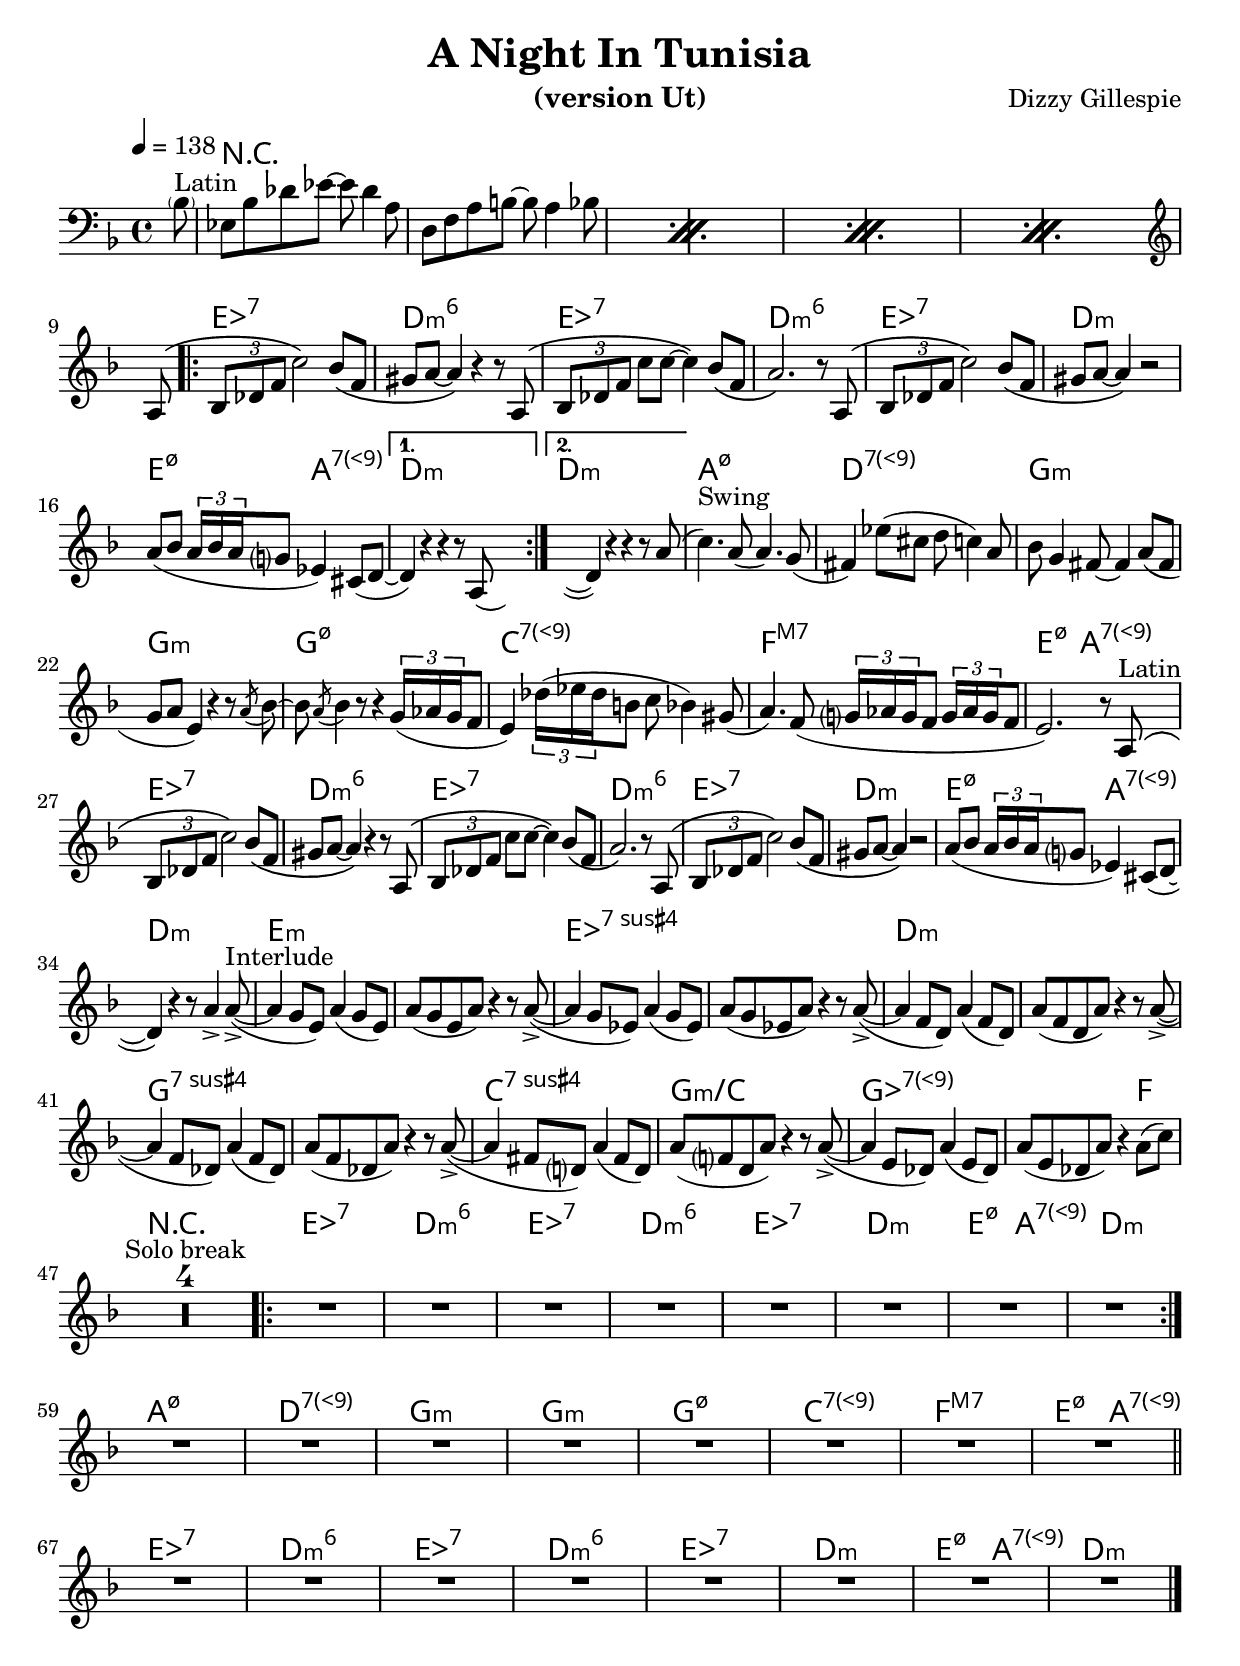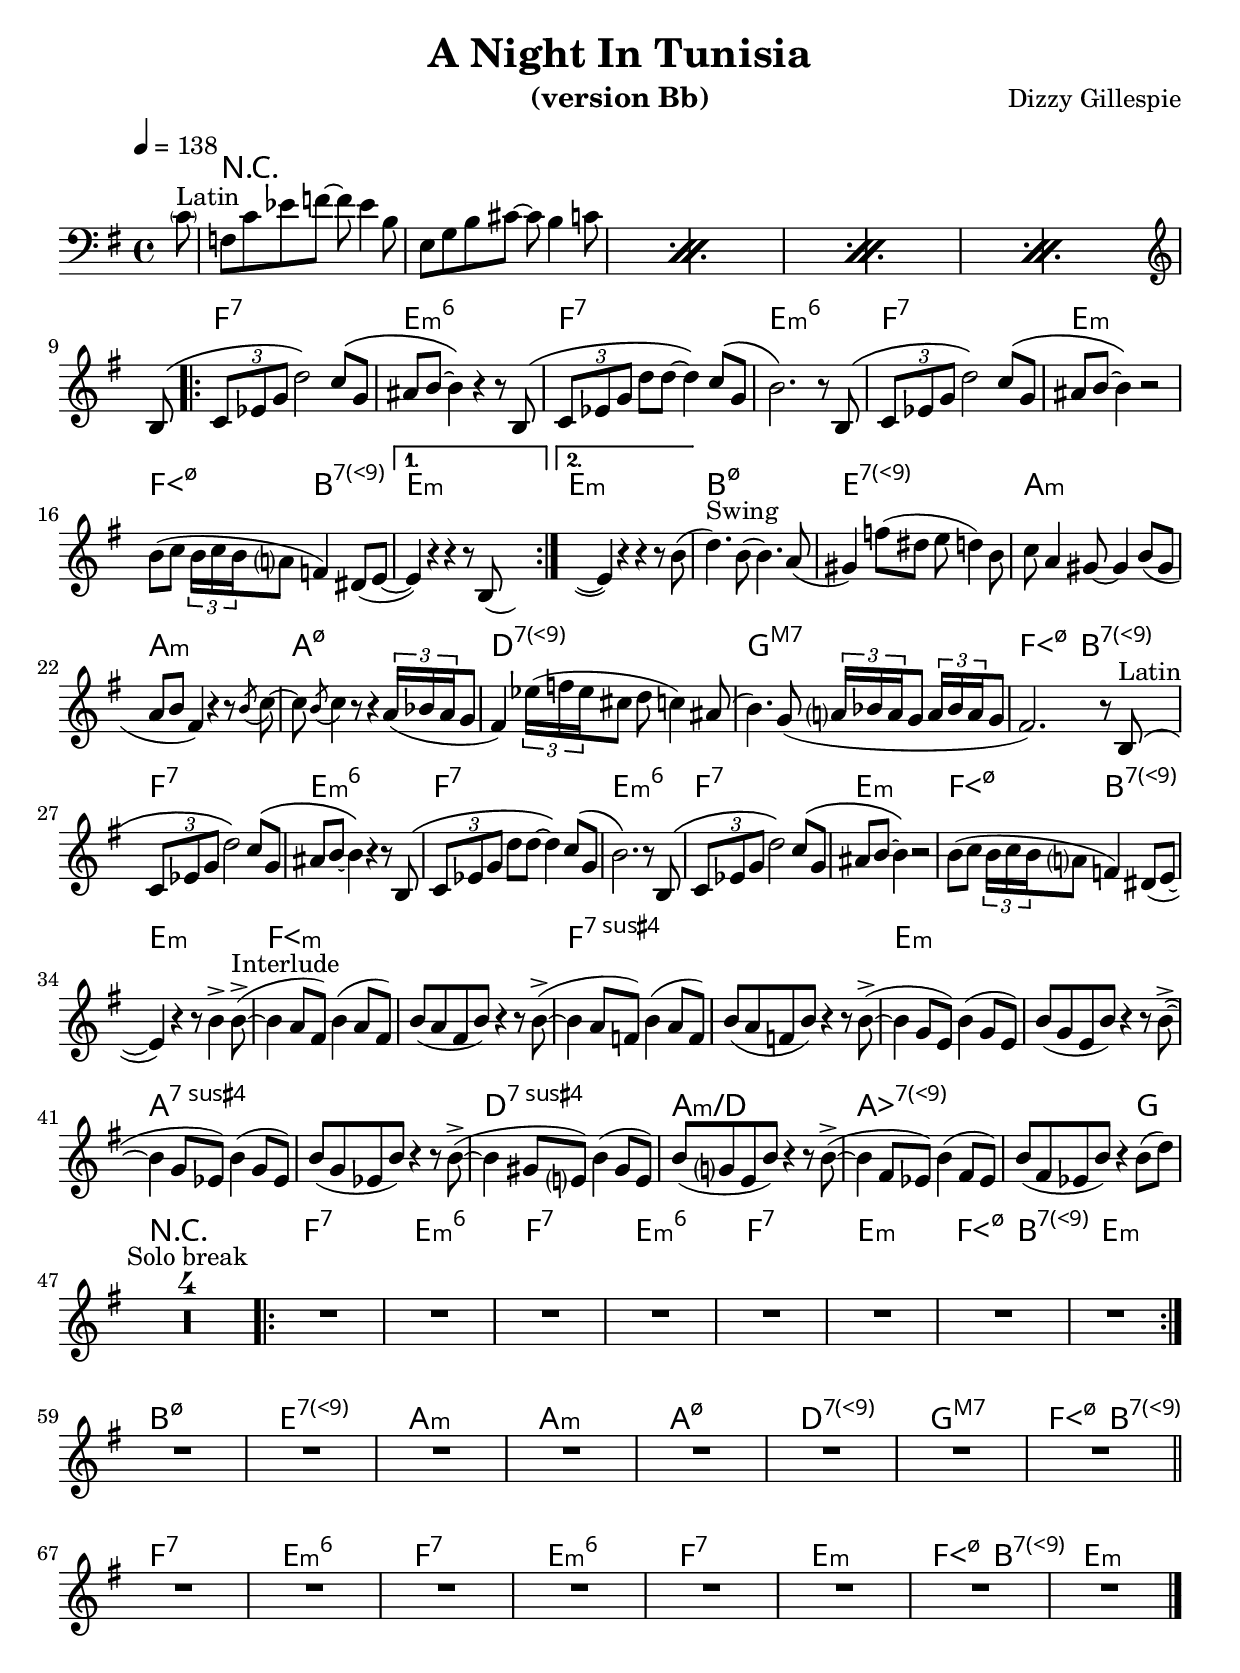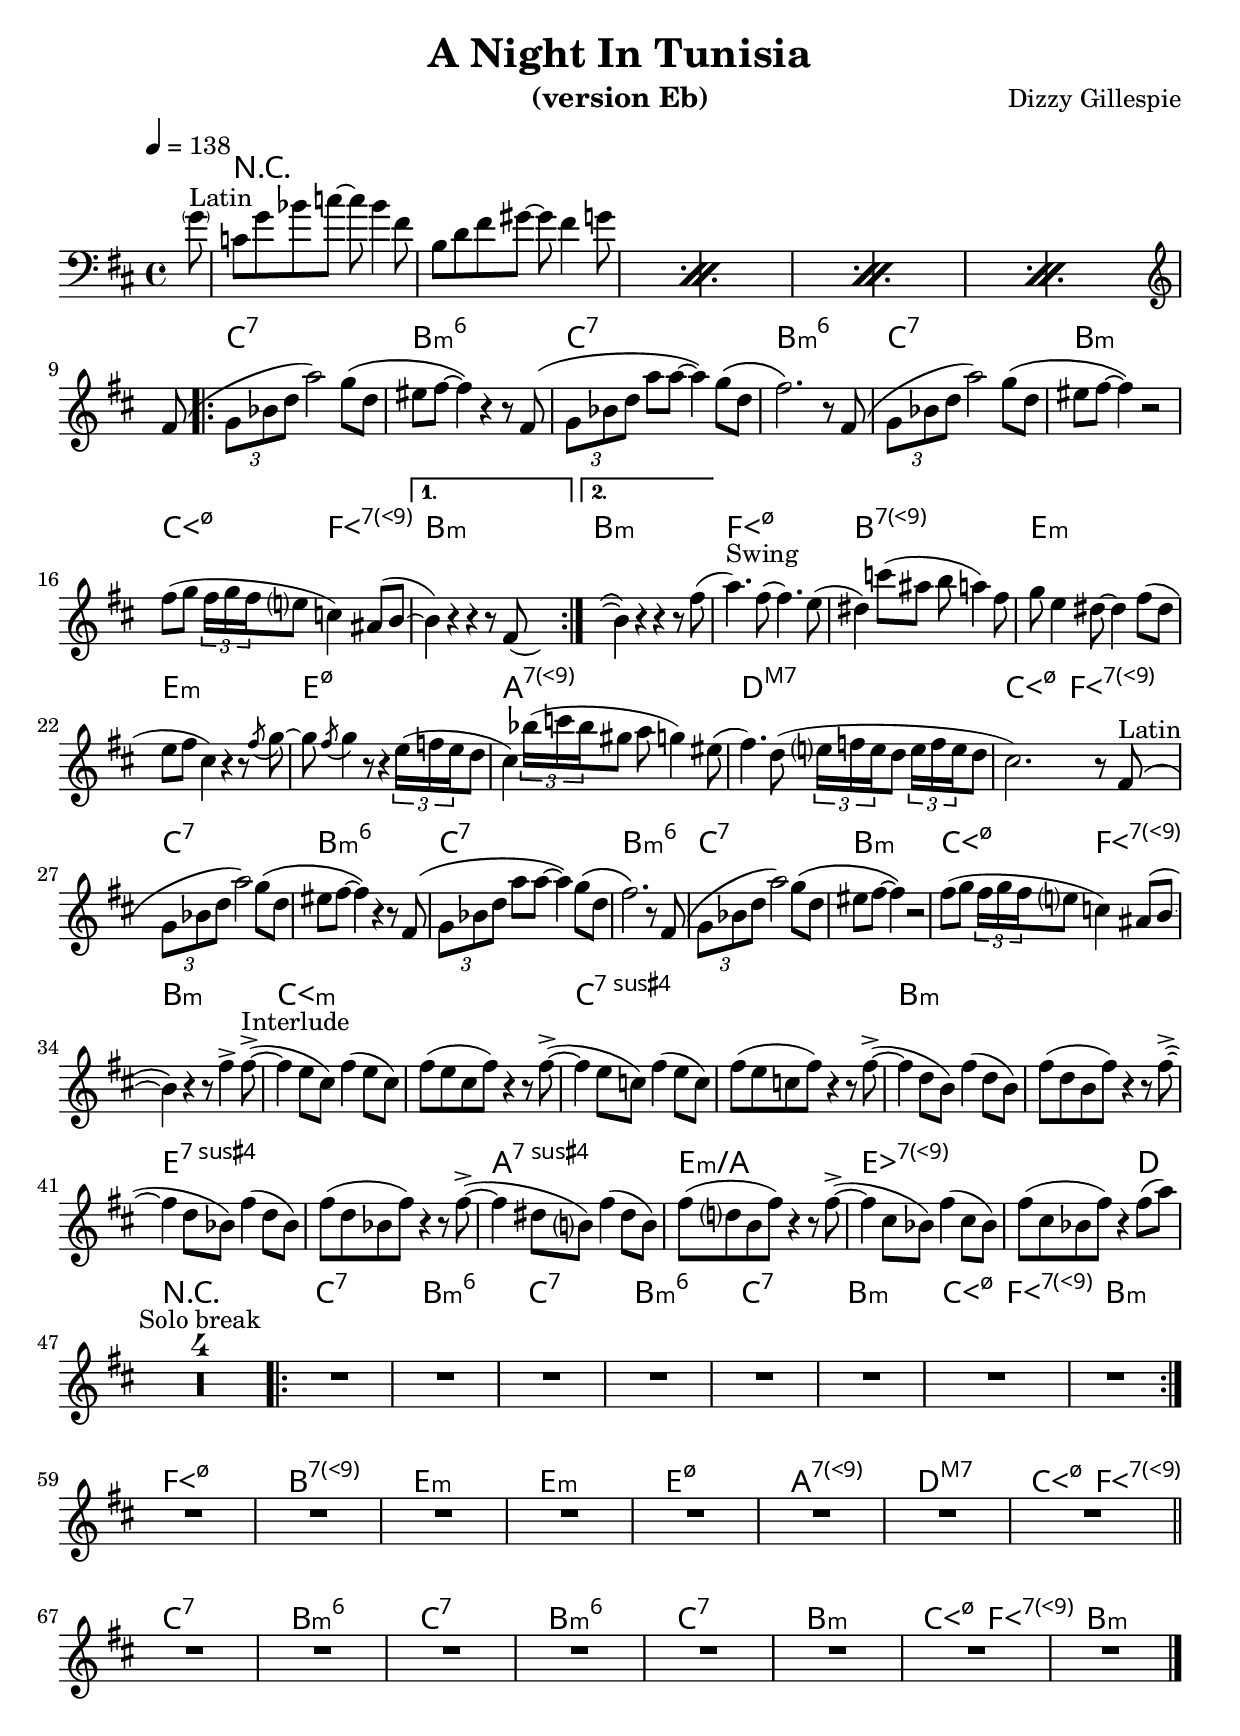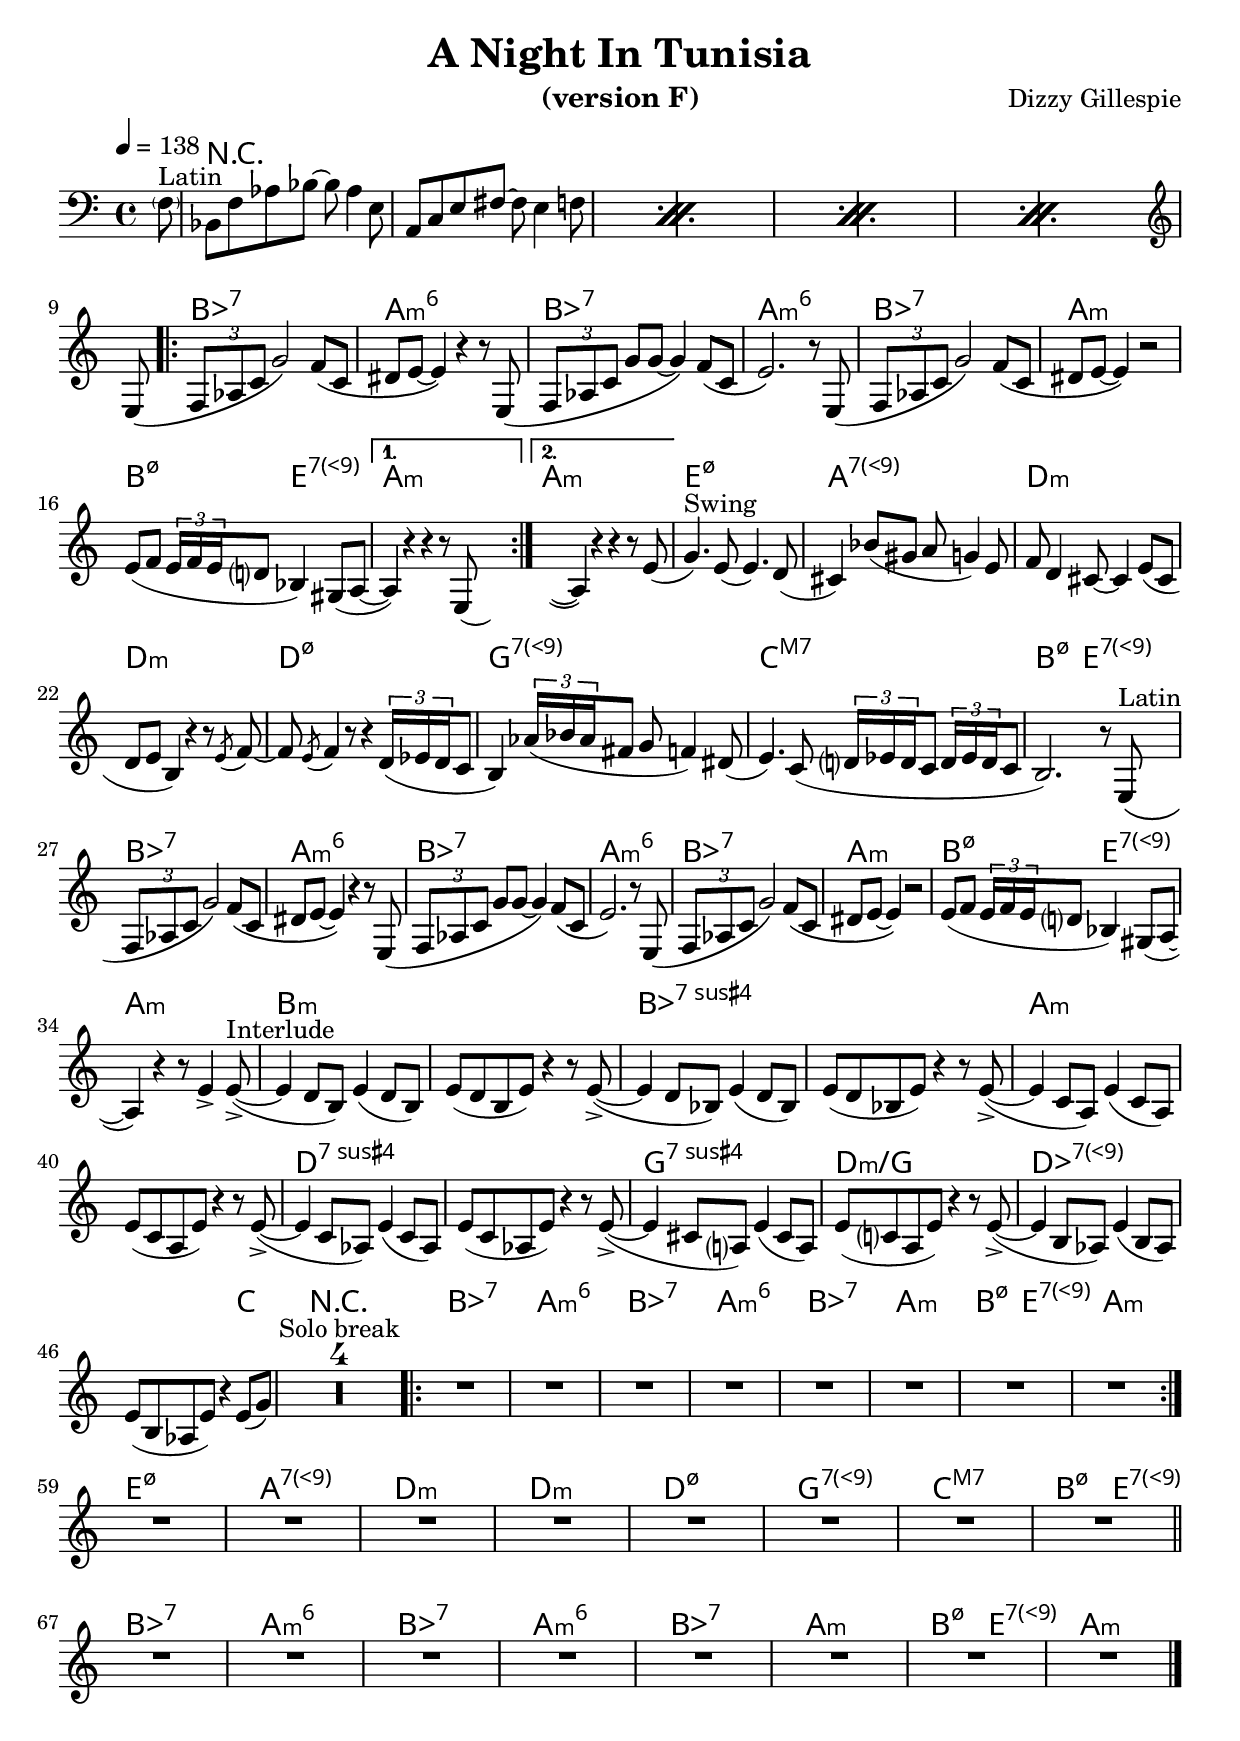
% Created on Mon Sep 20 15:23:38 CEST 2010
\version "2.14.0"

#(set-global-staff-size 22)
#(set-default-paper-size "a4")


\include "utils/AccordsJazzDefs.ly"

\paper { indent = 0\cm} 


\header {
	title = "A Night In Tunisia" 
 	composer = "Dizzy Gillespie"
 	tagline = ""

}

accords = \chords {
	\partial 8 s8
	R1*8
	\partial 8 s8
	\repeat volta 2 {
        \repeat unfold 2 {es1:7 d:m6}
        es:7 d:m e2:m7.5- a:7.9+
        }
        \alternative {{d1:m}{d1:m}}
        a:m7.5- d:7.9+ g:m g:m
        g:m7.5- c:7.9+ f:maj7 e2:m7.5- a:7.9+ 
        \repeat unfold 2 {es1:7 d:m6}
        es:7 d:m e2:m7.5- a:7.9+ d1:m
        e1:m s es:7.4+^3 s
        d:m s g:7.4+^3 s
        c:7.4+^3 g:m/c ges:7.9+ s2.
        f4 R1*4
        % Solos
	\repeat volta 2 {
        \repeat unfold 2 {es1:7 d:m6}
        es:7 d:m e2:m7.5- a:7.9+ d1:m
        }
        \break
        a:m7.5- d:7.9+ g:m g:m
        g:m7.5- c:7.9+ f:maj7 e2:m7.5- a:7.9+
        \break
        \repeat unfold 2 {es1:7 d:m6}
        es:7 d:m e2:m7.5- a:7.9+ d1:m
}

theme = \new Staff {
	\time 4/4
	\tempo 4 = 138
	\set Staff.midiInstrument = "violin"
	\key f \major
	\clef treble
	#(set-accidental-style 'modern-cautionary)
	\relative c' { 	
 % Type notes here 
\compressFullBarRests
\clef bass
% Ligne de basse
\partial 8 \parenthesize bes8^\markup{Latin}
\repeat percent 4 {es, bes' des es~ es des4 a8 d, f a b~ b a4 bes8}
% A A
\break \clef treble \partial 8 a8\(
\repeat volta 2 {
\times 2/3 {bes des f} c'2\)
bes8\( f gis a~ a4\) r4 r8
a,8\( \times 2/3 {bes des f} c' c~ c4\)
bes8\( f a2.\) r8
a,\( \times 2/3 {bes des f} c'2\)
bes8\( f gis a~ a4\) r2
a8([ bes] \times 2/3 {a16 bes a} g8 es4)
cis8( d~
}
\alternative {
	{d4) r r r8  a8*1/2(\noBeam \hideNotes a16) \unHideNotes}
	{\hideNotes d8~( \unHideNotes d4*1/2) r4 r r8 a'8(}
}
% B
c4.)^\markup{Swing} a8( a4.) g8( fis4)
es'8( cis d c4) a8
bes g4 fis8~ fis4 a8( fis g a e4) r4 r8
\acciaccatura a bes~ bes \acciaccatura a bes4 r8 r4
\times 2/3 {g16( aes g} f8 e4)
\times 2/3 {des'16( es des} b8 c bes4)
gis8( a4.) f8( \times 2/3 {g16 aes g} f8
\times 2/3 {g16[ aes g} f8] e2.) r8
% A
a,8\(^\markup{Latin}
\times 2/3 {bes des f} c'2\)
bes8\( f gis a~ a4\) r4 r8
a,8\( \times 2/3 {bes des f} c' c~ c4\)
bes8\( f a2.\) r8
a,\( \times 2/3 {bes des f} c'2\)
bes8\( f gis a~ a4\) r2
a8([ bes] \times 2/3 {a16 bes a} g8 es4)
cis8( d~ d4) r
% Interlude
r8 a'4-> a8~->(^\markup{Interlude} a4 g8 e) a4( g8 e) a( g e a) r4 r8
a8~->( a4 g8 es) a4( g8 es) a( g es a) r4 r8
a8~->( a4 f8 d) a'4( f8 d) a'( f d a') r4 r8
a8~->( a4 f8 des) a'4( f8 des) a'( f des a') r4 r8
a8~->( a4 fis8 d) a'4( fis8 d) a'( f d a') r4 r8
a8~->( a4 e8 des) a'4( e8 des) a'( e des a') r4 a8( c)
R1*4 ^\markup{Solo break}
\repeat volta 2 {
\repeat unfold 8 {R1}}
\repeat unfold 8 {R1} \bar "||"
\repeat unfold 8 {R1}
\bar "|."}
}

suffix=""

\include "utils/books.ly"